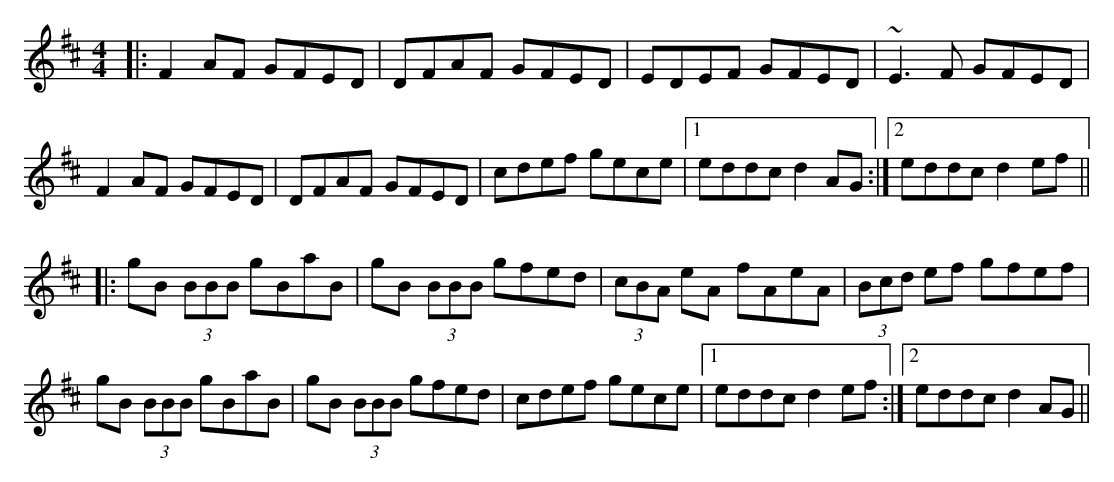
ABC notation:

X:1
M:4/4
K:D
|:F2 AF GFED|DFAF GFED|EDEF GFED|~E3 F GFED|
F2 AF GFED|DFAF GFED|cdef gece|1 eddc d2 AG:|2 eddc d2 ef||
|:gB (3BBB gBaB|gB (3BBB gfed|(3cBA eA fAeA|(3Bcd ef gfef|
gB (3BBB gBaB|gB (3BBB gfed|cdef gece|1 eddc d2 ef:|2 eddc d2 AG||
